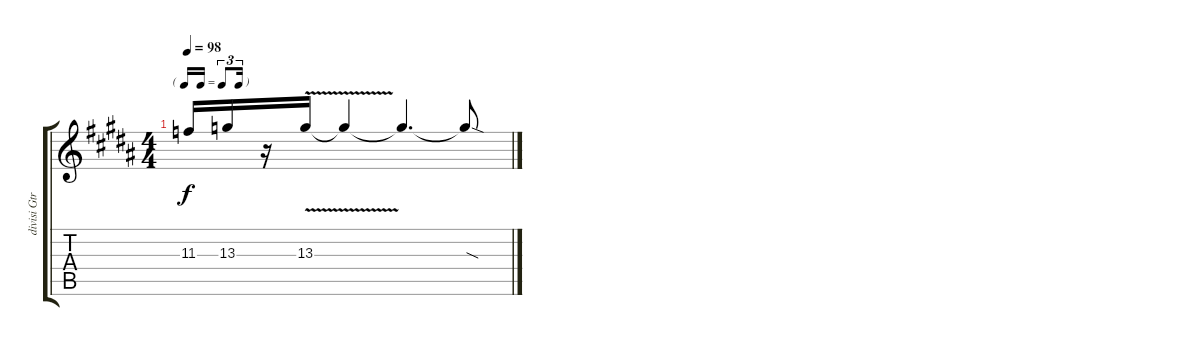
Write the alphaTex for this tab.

\track ("divisi Gtr.2" "divisi Gtr") {instrument distortionguitar}
\staff {score tabs}
\tuning (Eb4 Bb3 Gb3 Db3 Ab2 Eb2) {hide}
\ts (4 4)
\tf triplet16th
\tempo 98
\clef g2
\ks g#minor
11.3.16{dy f beam Up} 13.3.16{beam Up} r.16 13.3{v}.16{beam Up} 13.3{t}.4{beam Up} 13.3{t}.4{d beam Up} 13.3{sod t}.8{beam Up}
